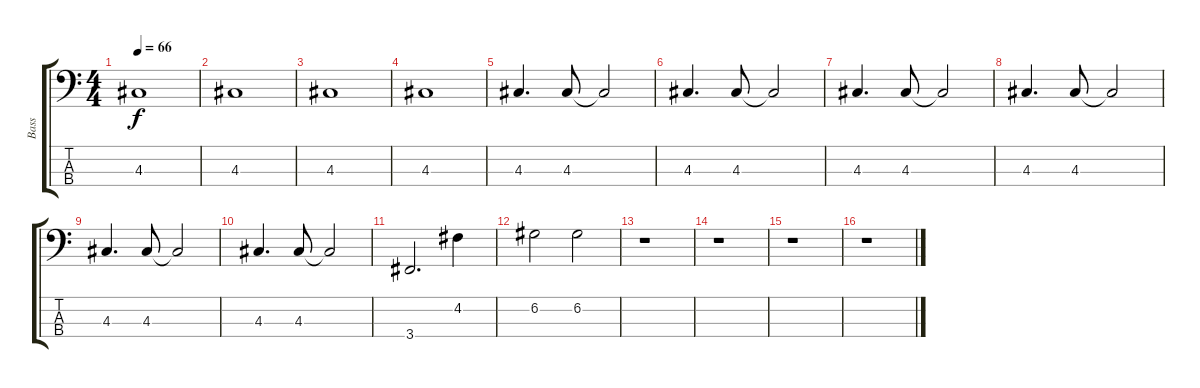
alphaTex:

\track ("Bass" "Bass") {instrument electricbasspick}
\staff {score tabs}
\tuning (G2 D2 A1 Eb1) {hide}
\ts (4 4)
\tempo 66
\clef f4
\ks c
4.3.1{dy f instrument electricbasspick} |
4.3.1 |
4.3.1 |
4.3.1 |
4.3.4{d} 4.3.8 4.3{t}.2 |
4.3.4{d} 4.3.8 4.3{t}.2 |
4.3.4{d} 4.3.8 4.3{t}.2 |
4.3.4{d} 4.3.8 4.3{t}.2 |
4.3.4{d} 4.3.8 4.3{t}.2 |
4.3.4{d} 4.3.8 4.3{t}.2 |
3.4.2{d} 4.2.4 |
6.2.2 6.2.2 |
r.1 |
r.1 |
r.1 |
r.1
